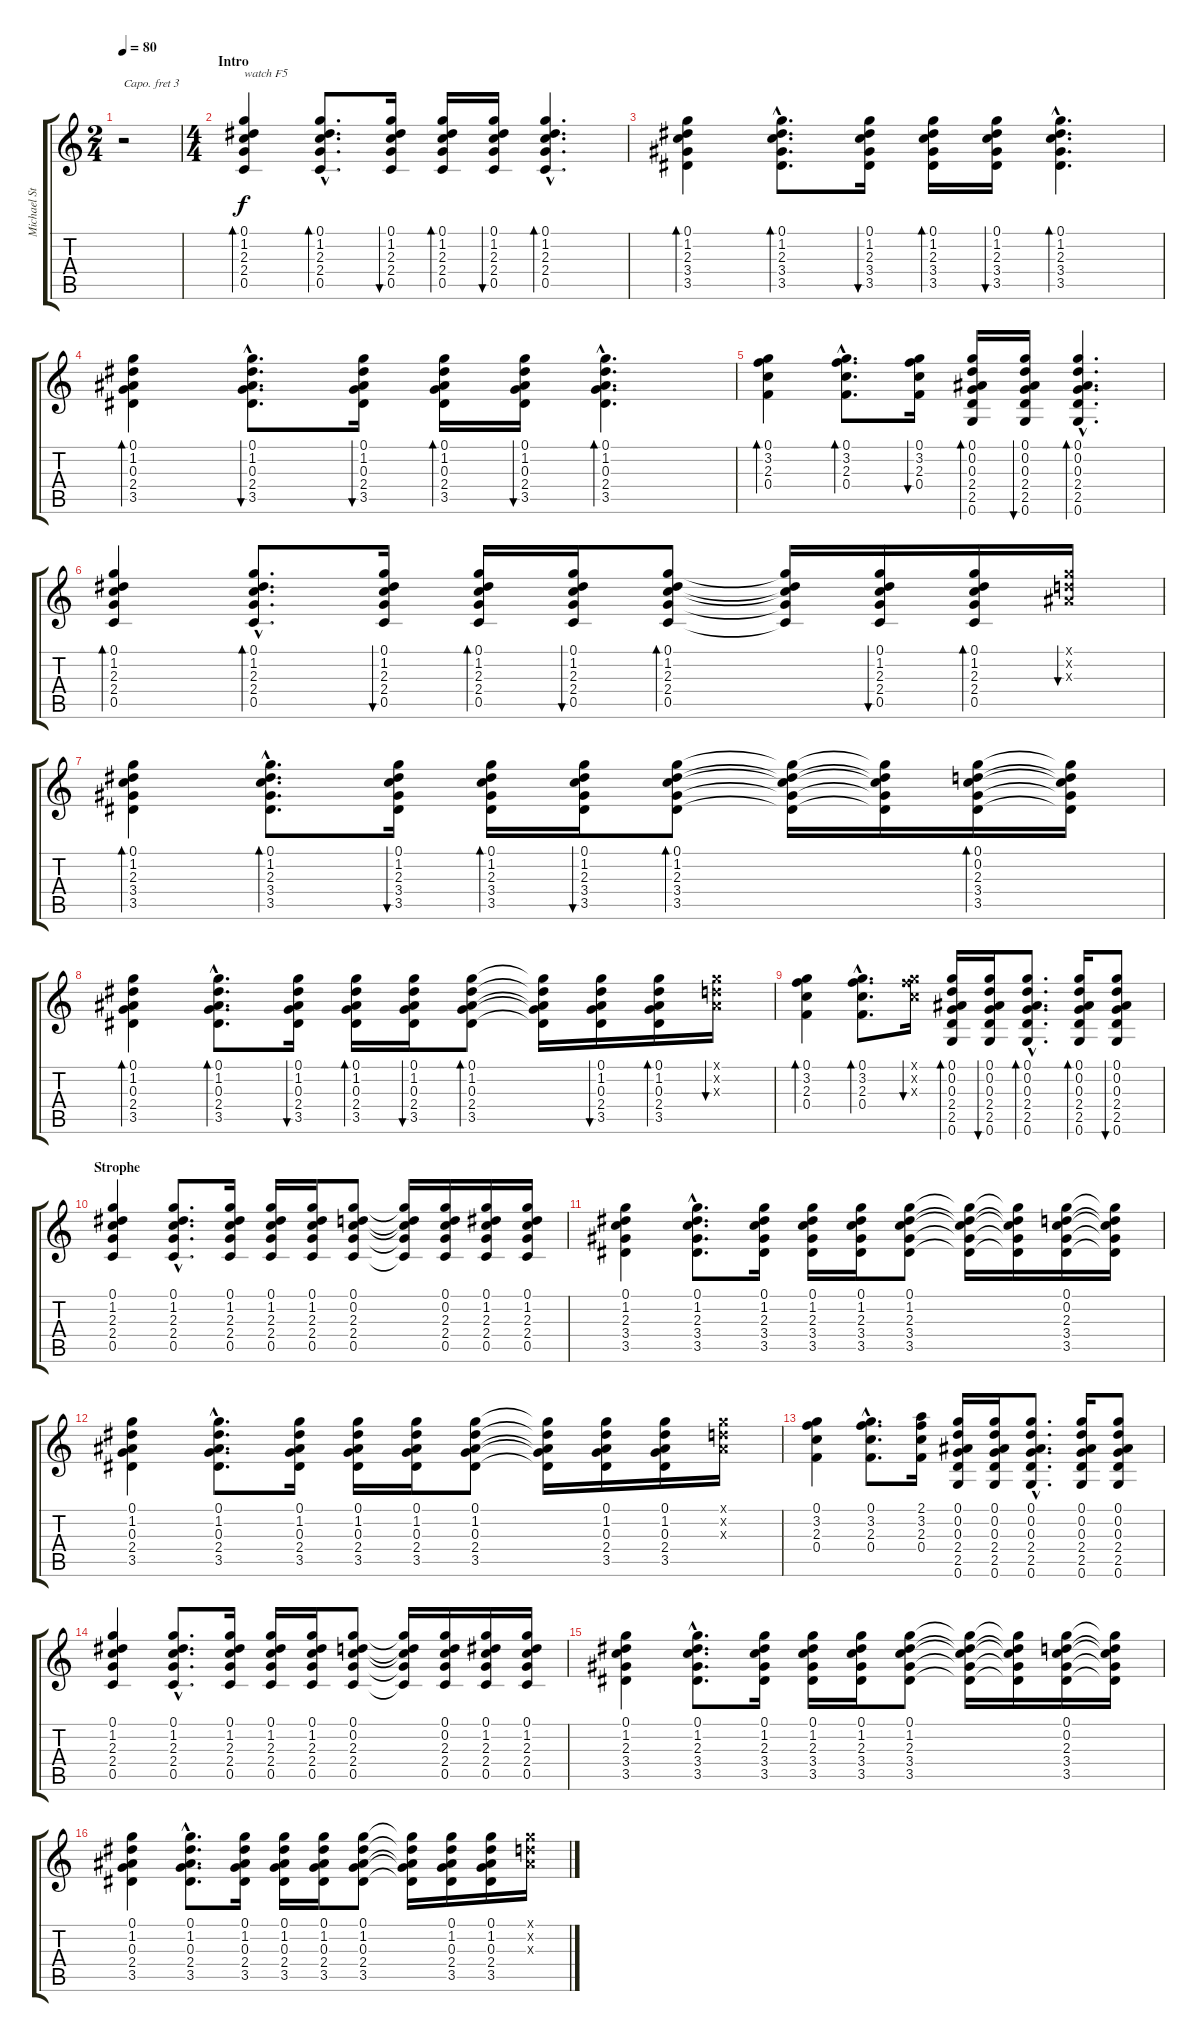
\track ("Michael Stapel" "Michael St") {instrument acousticguitarsteel}
\staff {score tabs}
\capo 3
\tuning (E4 B3 G3 D3 A2 E2) {hide}
\ts (2 4)
\tempo 80
\clef g2
\ks c
r.2{dy f instrument acousticguitarsteel} |
\ts (4 4)
\section ("" "Intro")
(0.1 1.2 2.3 2.4 0.5).4{bd 30 txt "watch F5"} (0.1{hac} 1.2{hac} 2.3{hac} 2.4{hac} 0.5{hac}).8{d bd 30} (0.1 1.2 2.3 2.4 0.5).16{bu 30} (0.1 1.2 2.3 2.4 0.5).16{bd 30} (0.1 1.2 2.3 2.4 0.5).16{bu 30} (0.1{hac} 1.2{hac} 2.3{hac} 2.4{hac} 0.5{hac}).4{d bd 30} |
(0.1 1.2 2.3 3.4 3.5).4{bd 30} (0.1{hac} 1.2{hac} 2.3{hac} 3.4{hac} 3.5{hac}).8{d bd 30} (0.1 1.2 2.3 3.4 3.5).16{bu 30} (0.1 1.2 2.3 3.4 3.5).16{bd 30} (0.1 1.2 2.3 3.4 3.5).16{bu 30} (0.1{hac} 1.2{hac} 2.3{hac} 3.4{hac} 3.5{hac}).4{d bd 30} |
(0.1 1.2 0.3 2.4 3.5).4{bd 30} (0.1{hac} 1.2{hac} 0.3{hac} 2.4{hac} 3.5{hac}).8{d bu 30} (0.1 1.2 0.3 2.4 3.5).16{bu 30} (0.1 1.2 0.3 2.4 3.5).16{bd 30} (0.1 1.2 0.3 2.4 3.5).16{bu 30} (0.1{hac} 1.2{hac} 0.3{hac} 2.4{hac} 3.5{hac}).4{d bd 30} |
(0.1 3.2 2.3 0.4).4{bd 30} (0.1{hac} 3.2{hac} 2.3{hac} 0.4{hac}).8{d bd 30} (0.1 3.2 2.3 0.4).16{bu 30} (0.1 0.2 0.3 2.4 2.5 0.6).16{bd 30} (0.1 0.2 0.3 2.4 2.5 0.6).16{bu 30} (0.1{hac} 0.2{hac} 0.3{hac} 2.4{hac} 2.5{hac} 0.6{hac}).4{d bd 30} |
(0.1 1.2 2.3 2.4 0.5).4{bd 30} (0.1{hac} 1.2{hac} 2.3{hac} 2.4{hac} 0.5{hac}).8{d bd 30} (0.1 1.2 2.3 2.4 0.5).16{bu 30} (0.1 1.2 2.3 2.4 0.5).16{bd 30} (0.1 1.2 2.3 2.4 0.5).16{bu 30} (0.1 1.2 2.3 2.4 0.5).8{bd 30} (0.1{t} 1.2{t} 2.3{t} 2.4{t} 0.5{t}).16 (0.1 1.2 2.3 2.4 0.5).16{bu 30} (0.1 1.2 2.3 2.4 0.5).16{bd 30} (0.1{x} 0.2{x} 0.3{x}).16{bu 30} |
(0.1 1.2 2.3 3.4 3.5).4{bd 30} (0.1{hac} 1.2{hac} 2.3{hac} 3.4{hac} 3.5{hac}).8{d bd 30} (0.1 1.2 2.3 3.4 3.5).16{bu 30} (0.1 1.2 2.3 3.4 3.5).16{bd 30} (0.1 1.2 2.3 3.4 3.5).16{bu 30} (0.1 1.2 2.3 3.4 3.5).8{bd 30} (0.1{t} 1.2{t} 2.3{t} 3.4{t} 3.5{t}).16 (0.1{t} 1.2{t} 2.3{t} 3.4{t} 3.5{t}).16 (0.1 0.2 2.3 3.4 3.5).16{bd 30} (0.1{t} 0.2{t} 2.3{t} 3.4{t} 3.5{t}).16 |
(0.1 1.2 0.3 2.4 3.5).4{bd 30} (0.1{hac} 1.2{hac} 0.3{hac} 2.4{hac} 3.5{hac}).8{d bd 30} (0.1 1.2 0.3 2.4 3.5).16{bu 30} (0.1 1.2 0.3 2.4 3.5).16{bd 30} (0.1 1.2 0.3 2.4 3.5).16{bu 30} (0.1 1.2 0.3 2.4 3.5).8{bd 30} (0.1{t} 1.2{t} 0.3{t} 2.4{t} 3.5{t}).16 (0.1 1.2 0.3 2.4 3.5).16{bu 30} (0.1 1.2 0.3 2.4 3.5).16{bd 30} (0.1{x} 0.2{x} 0.3{x}).16{bu 30} |
(0.1 3.2 2.3 0.4).4{bd 30} (0.1{hac} 3.2{hac} 2.3{hac} 0.4{hac}).8{d bd 30} (0.1{x} 3.2{x} 2.3{x}).16{bu 30} (0.1 0.2 0.3 2.4 2.5 0.6).16{bd 30} (0.1 0.2 0.3 2.4 2.5 0.6).16{bu 30} (0.1{hac} 0.2{hac} 0.3{hac} 2.4{hac} 2.5{hac} 0.6{hac}).8{d bd 30} (0.1 0.2 0.3 2.4 2.5 0.6).16{bd 30} (0.1 0.2 0.3 2.4 2.5 0.6).8{bu 30} |
\section ("" "Strophe")
(0.1 1.2 2.3 2.4 0.5).4 (0.1{hac} 1.2{hac} 2.3{hac} 2.4{hac} 0.5{hac}).8{d} (0.1 1.2 2.3 2.4 0.5).16 (0.1 1.2 2.3 2.4 0.5).16 (0.1 1.2 2.3 2.4 0.5).16 (0.1 0.2 2.3 2.4 0.5).8 (0.1{t} 0.2{t} 2.3{t} 2.4{t} 0.5{t}).16 (0.1 0.2 2.3 2.4 0.5).16 (0.1 1.2 2.3 2.4 0.5).16 (0.1 1.2 2.3 2.4 0.5).16 |
(0.1 1.2 2.3 3.4 3.5).4 (0.1{hac} 1.2{hac} 2.3{hac} 3.4{hac} 3.5{hac}).8{d} (0.1 1.2 2.3 3.4 3.5).16 (0.1 1.2 2.3 3.4 3.5).16 (0.1 1.2 2.3 3.4 3.5).16 (0.1 1.2 2.3 3.4 3.5).8 (0.1{t} 1.2{t} 2.3{t} 3.4{t} 3.5{t}).16 (0.1{t} 1.2{t} 2.3{t} 3.4{t} 3.5{t}).16 (0.1 0.2 2.3 3.4 3.5).16 (0.1{t} 0.2{t} 2.3{t} 3.4{t} 3.5{t}).16 |
(0.1 1.2 0.3 2.4 3.5).4 (0.1{hac} 1.2{hac} 0.3{hac} 2.4{hac} 3.5{hac}).8{d} (0.1 1.2 0.3 2.4 3.5).16 (0.1 1.2 0.3 2.4 3.5).16 (0.1 1.2 0.3 2.4 3.5).16 (0.1 1.2 0.3 2.4 3.5).8 (0.1{t} 1.2{t} 0.3{t} 2.4{t} 3.5{t}).16 (0.1 1.2 0.3 2.4 3.5).16 (0.1 1.2 0.3 2.4 3.5).16 (0.1{x} 0.2{x} 0.3{x}).16 |
(0.1 3.2 2.3 0.4).4 (0.1{hac} 3.2{hac} 2.3{hac} 0.4{hac}).8{d} (2.1 3.2 2.3 0.4).16 (0.1 0.2 0.3 2.4 2.5 0.6).16 (0.1 0.2 0.3 2.4 2.5 0.6).16 (0.1{hac} 0.2{hac} 0.3{hac} 2.4{hac} 2.5{hac} 0.6{hac}).8{d} (0.1 0.2 0.3 2.4 2.5 0.6).16 (0.1 0.2 0.3 2.4 2.5 0.6).8 |
(0.1 1.2 2.3 2.4 0.5).4 (0.1{hac} 1.2{hac} 2.3{hac} 2.4{hac} 0.5{hac}).8{d} (0.1 1.2 2.3 2.4 0.5).16 (0.1 1.2 2.3 2.4 0.5).16 (0.1 1.2 2.3 2.4 0.5).16 (0.1 0.2 2.3 2.4 0.5).8 (0.1{t} 0.2{t} 2.3{t} 2.4{t} 0.5{t}).16 (0.1 0.2 2.3 2.4 0.5).16 (0.1 1.2 2.3 2.4 0.5).16 (0.1 1.2 2.3 2.4 0.5).16 |
(0.1 1.2 2.3 3.4 3.5).4 (0.1{hac} 1.2{hac} 2.3{hac} 3.4{hac} 3.5{hac}).8{d} (0.1 1.2 2.3 3.4 3.5).16 (0.1 1.2 2.3 3.4 3.5).16 (0.1 1.2 2.3 3.4 3.5).16 (0.1 1.2 2.3 3.4 3.5).8 (0.1{t} 1.2{t} 2.3{t} 3.4{t} 3.5{t}).16 (0.1{t} 1.2{t} 2.3{t} 3.4{t} 3.5{t}).16 (0.1 0.2 2.3 3.4 3.5).16 (0.1{t} 0.2{t} 2.3{t} 3.4{t} 3.5{t}).16 |
(0.1 1.2 0.3 2.4 3.5).4 (0.1{hac} 1.2{hac} 0.3{hac} 2.4{hac} 3.5{hac}).8{d} (0.1 1.2 0.3 2.4 3.5).16 (0.1 1.2 0.3 2.4 3.5).16 (0.1 1.2 0.3 2.4 3.5).16 (0.1 1.2 0.3 2.4 3.5).8 (0.1{t} 1.2{t} 0.3{t} 2.4{t} 3.5{t}).16 (0.1 1.2 0.3 2.4 3.5).16 (0.1 1.2 0.3 2.4 3.5).16 (0.1{x} 0.2{x} 0.3{x}).16
